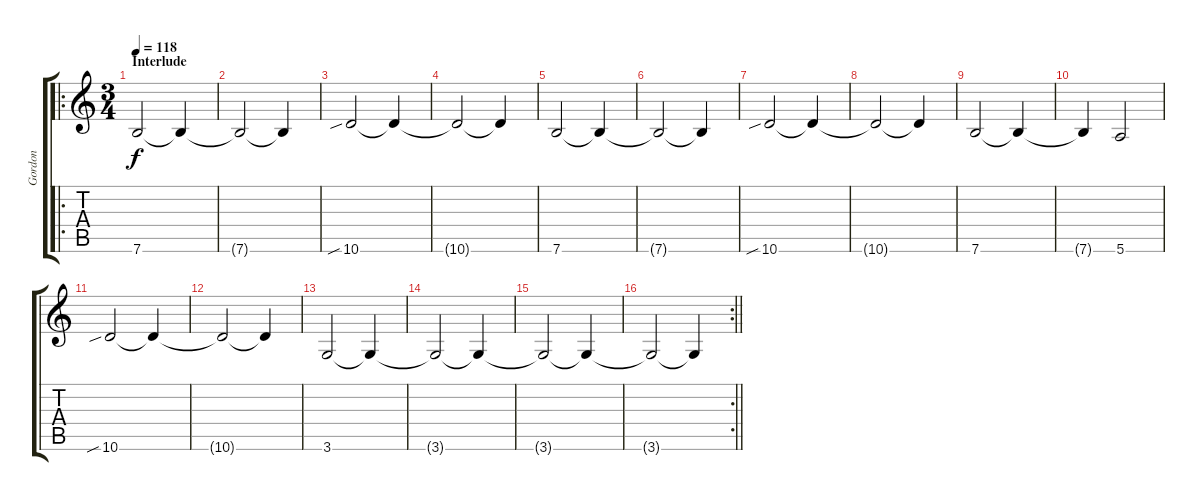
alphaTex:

\track ("Gordon" "Gordon") {instrument electricbassfinger}
\staff {score tabs}
\tuning (E4 B3 G3 D3 A2 E2) {hide}
\ro
\ts (3 4)
\section ("" "Interlude")
\tempo 118
\clef g2
\ks c
7.6.2{dy f} 7.6{t}.4 |
7.6{t}.2 7.6{t}.4 |
10.6{sib}.2 10.6{t}.4 |
10.6{t}.2 10.6{t}.4 |
7.6.2 7.6{t}.4 |
7.6{t}.2 7.6{t}.4 |
10.6{sib}.2 10.6{t}.4 |
10.6{t}.2 10.6{t}.4 |
7.6.2 7.6{t}.4 |
7.6{t}.4 5.6.2 |
10.6{sib}.2 10.6{t}.4 |
10.6{t}.2 10.6{t}.4 |
3.6.2 3.6{t}.4 |
3.6{t}.2 3.6{t}.4 |
3.6{t}.2 3.6{t}.4 |
\rc 2
\barLineRight lightlight
3.6{t}.2 3.6{t}.4
